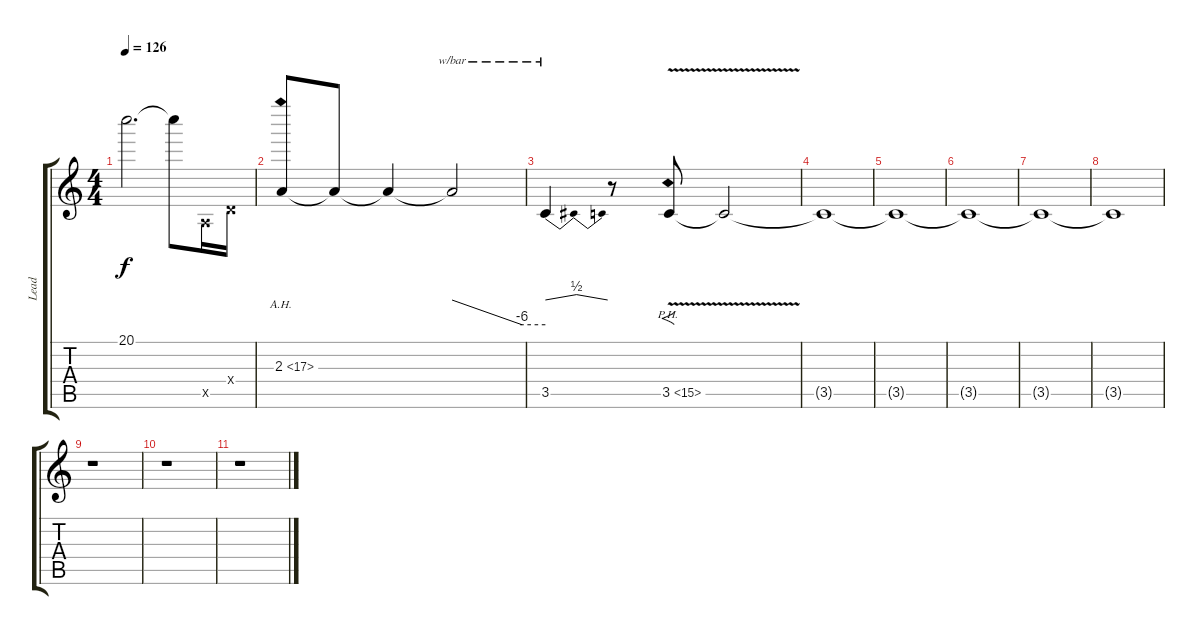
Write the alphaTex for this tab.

\track ("Lead" "Lead") {instrument distortionguitar}
\staff {score tabs}
\tuning (E4 B3 G3 D3 A2 E2) {hide}
\ts (4 4)
\tempo 126
\clef g2
\ks c
20.1{t}.2{d dy f} 20.1{t}.8 0.5{x}.16 0.4{x}.16 |
2.3{ah 15}.8 2.3{t}.8 2.3{t}.4 2.3{t}.2{tbe (custom default 0 0 45 -24 60 -24)} |
3.5.4{tbe (dip default 0 0 30 2 60 0)} r.8 3.5{ph 12 v}.8{f} 3.5{t}.2 |
3.5{t}.1 |
3.5{t}.1 |
3.5{t}.1 |
3.5{t}.1 |
3.5{t}.1 |
r.1 |
r.1 |
r.1
